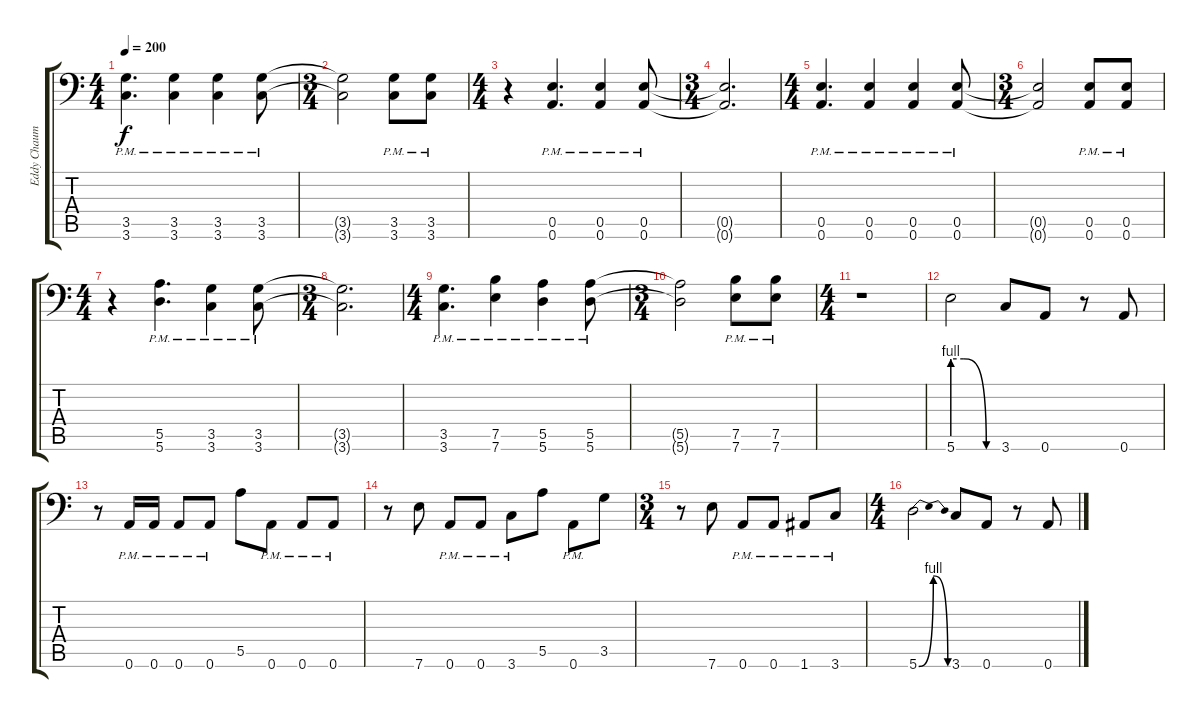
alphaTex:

\track ("Eddy Chaumulot (Rythm)" "Eddy Chaum") {instrument distortionguitar}
\staff {score tabs}
\tuning (B3 Gb3 D3 A2 E2 A1) {hide}
\ts (4 4)
\tempo 200
\clef f4
\ks c
(3.5{pm} 3.6{pm}).4{d dy f} (3.5{pm} 3.6{pm}).4 (3.5{pm} 3.6{pm}).4 (3.5{pm} 3.6{pm}).8 |
\ts (3 4)
(3.5{t} 3.6{t}).2 (3.5{pm} 3.6{pm}).8 (3.5{pm} 3.6{pm}).8 |
\ts (4 4)
r.4 (0.5{pm} 0.6{pm}).4{d} (0.5{pm} 0.6{pm}).4 (0.5{pm} 0.6{pm}).8 |
\ts (3 4)
(0.5{t} 0.6{t}).2{d} |
\ts (4 4)
(0.5{pm} 0.6{pm}).4{d} (0.5{pm} 0.6{pm}).4 (0.5{pm} 0.6{pm}).4 (0.5{pm} 0.6{pm}).8 |
\ts (3 4)
(0.5{t} 0.6{t}).2 (0.5{pm} 0.6{pm}).8 (0.5{pm} 0.6{pm}).8 |
\ts (4 4)
r.4 (5.5{pm} 5.6{pm}).4{d} (3.5{pm} 3.6{pm}).4 (3.5{pm} 3.6{pm}).8 |
\ts (3 4)
(3.5{t} 3.6{t}).2{d} |
\ts (4 4)
(3.5{pm} 3.6{pm}).4{d} (7.5{pm} 7.6{pm}).4 (5.5{pm} 5.6{pm}).4 (5.5{pm} 5.6{pm}).8 |
\ts (3 4)
(5.5{t} 5.6{t}).2 (7.5{pm} 7.6{pm}).8 (7.5{pm} 7.6{pm}).8 |
\ts (4 4)
r.1 |
5.6{be (custom 0 4 15 4 45 0 60 0)}.2 3.6.8 0.6.8 r.8 0.6.8 |
r.8 0.6{pm}.16 0.6{pm}.16 0.6{pm}.8 0.6{pm}.8 5.5.8 0.6{pm}.8 0.6{pm}.8 0.6{pm}.8 |
r.8 7.6.8 0.6{pm}.8 0.6{pm}.8 3.6{pm}.8 5.5.8 0.6{pm}.8 3.5.8 |
\ts (3 4)
r.8 7.6.8 0.6{pm}.8 0.6{pm}.8 1.6{pm}.8 3.6{pm}.8 |
\ts (4 4)
5.6{be (bendrelease 0 0 15 4 30 4 60 0)}.2 3.6.8 0.6.8 r.8 0.6.8
